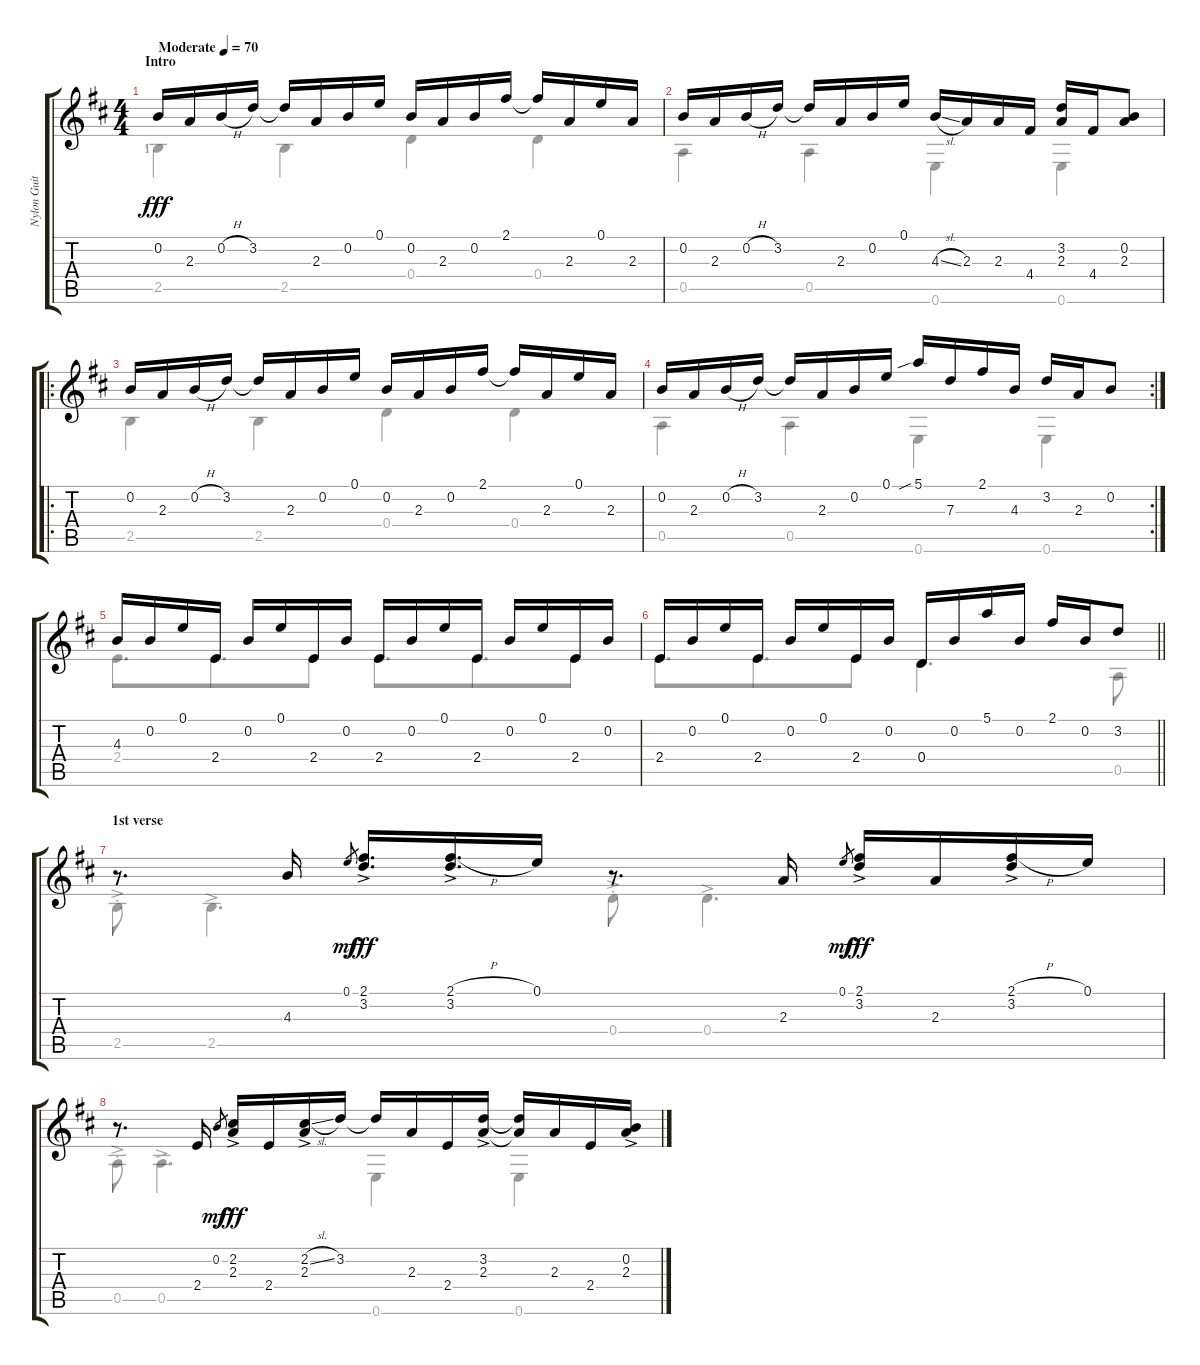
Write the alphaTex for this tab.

\track ("Nylon Guitar" "Nylon Guit") {instrument acousticguitarnylon}
\staff {score tabs}
\tuning (E4 B3 G3 D3 A2 E2) {hide}
\voice
\ts (4 4)
\section ("" "Intro")
\tempo (70 "Moderate")
\clef g2
\ks bminor
0.2.16{dy fff instrument acousticguitarnylon} 2.3.16 0.2{h}.16 3.2.16 3.2{t}.16 2.3.16 0.2.16 0.1.16 0.2.16 2.3.16 0.2.16 2.1.16 2.1{t}.16 2.3.16 0.1.16 2.3.16 |
0.2.16 2.3.16 0.2{h}.16 3.2.16 3.2{t}.16 2.3.16 0.2.16 0.1.16 4.3{sl}.16 2.3.16 2.3.16 4.4.16 (3.2 2.3).16 4.4.16 (0.2 2.3).8 |
\ro
0.2.16 2.3.16 0.2{h}.16 3.2.16 3.2{t}.16 2.3.16 0.2.16 0.1.16 0.2.16 2.3.16 0.2.16 2.1.16 2.1{t}.16 2.3.16 0.1.16 2.3.16 |
\rc 2
0.2.16 2.3.16 0.2{h}.16 3.2.16 3.2{t}.16 2.3.16 0.2.16 0.1.16 5.1{sib}.16 7.3.16 2.1.16 4.3.16 3.2.16 2.3.16 0.2.8 |
4.3.16 0.2.16 0.1.16 2.4.16 0.2.16 0.1.16 2.4.16 0.2.16 2.4.16 0.2.16 0.1.16 2.4.16 0.2.16 0.1.16 2.4.16 0.2.16 |
\barLineRight lightlight
2.4.16 0.2.16 0.1.16 2.4.16 0.2.16 0.1.16 2.4.16 0.2.16 0.4.16 0.2.16 5.1.16 0.2.16 2.1.16 0.2.16 3.2.8 |
\section ("" "1st verse")
r.8{d} 4.3.16 0.1.8{gr dy mf} (2.1{ac} 3.2).16{d dy fff} (2.1{h ac} 3.2).16{d} 0.1.16 r.8{d} 2.3.16 0.1.8{gr dy mf} (2.1{ac} 3.2).16{dy fff} 2.3.16 (2.1{h ac} 3.2).16 0.1.16 |
r.8{d} 2.4.16 0.2.8{gr dy mf} (2.2{ac} 2.3).16{dy fff} 2.4.16 (2.2{sl ac} 2.3).16 3.2.16 3.2{t}.16 2.3.16 2.4.16 (3.2{ac} 2.3).16 (3.2{t} 2.3{t}).16 2.3.16 2.4.16 (0.2{ac} 2.3).16
\voice
\clef g2
\ottava regular
\simile none
\ks bminor
2.5{lf 2}.4{dy fff} 2.5.4 0.4.4 0.4.4 |
0.5.4 0.5.4 0.6.4 0.6.4 |
2.5.4 2.5.4 0.4.4 0.4.4 |
0.5.4 0.5.4 0.6.4 0.6.4 |
2.4.8{d} 2.4.8{d beam merge} 2.4.8 2.4.8{d} 2.4.8{d beam merge} 2.4.8 |
\barLineRight lightlight
2.4.8{d} 2.4.8{d beam merge} 2.4.8 0.4.4{d} 0.5.8 |
2.5{ac st}.8 2.5{ac}.4{d} 0.4{ac st}.8 0.4{ac}.4{d} |
0.5{ac st}.8 0.5{ac}.4{d} 0.6.4 0.6.4
